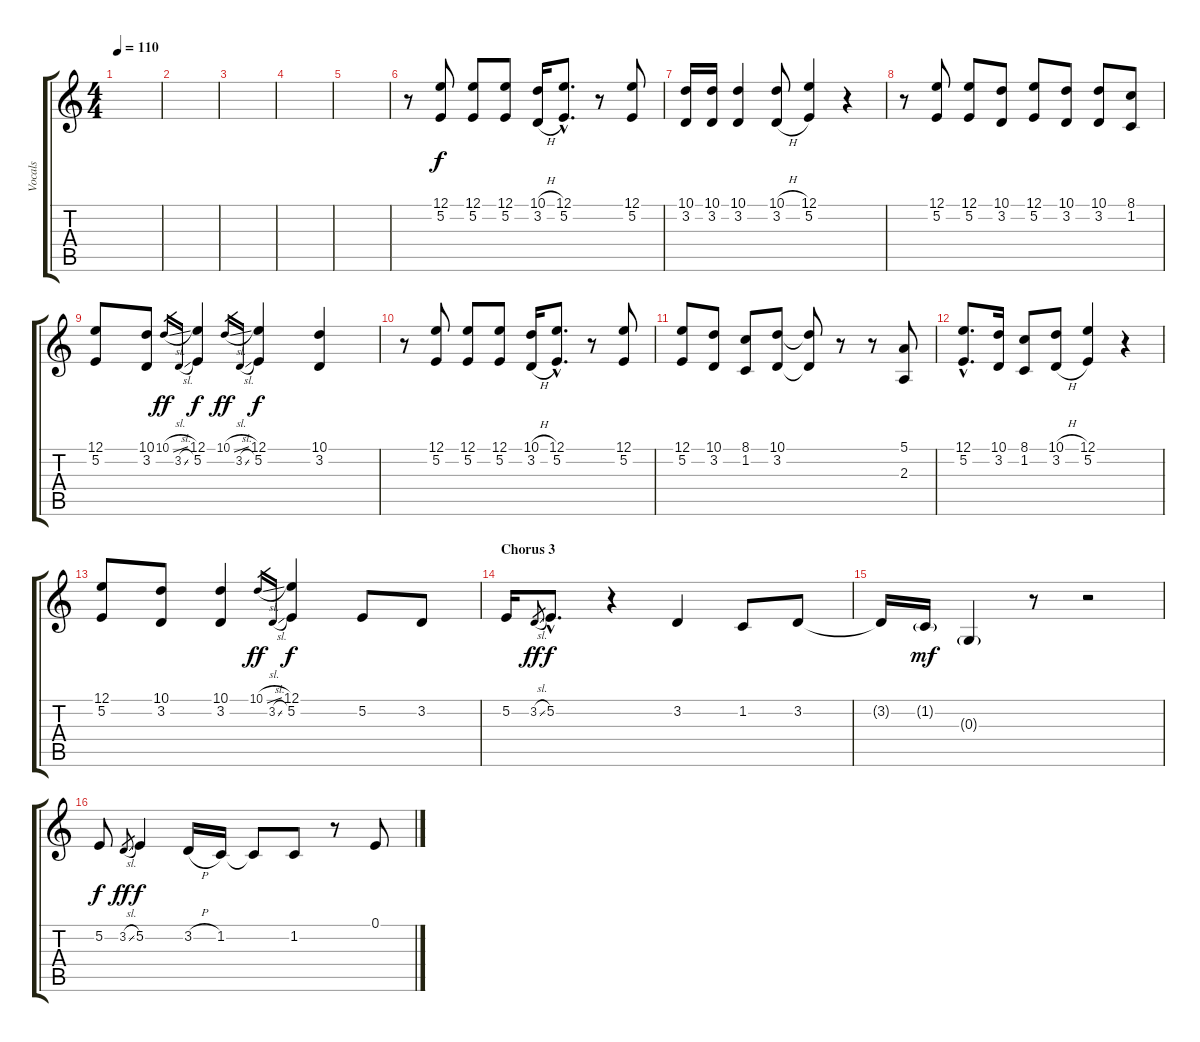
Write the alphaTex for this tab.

\track ("Vocals" "Vocals") {instrument lead2sawtooth}
\staff {score tabs}
\tuning (E4 B3 G3 D3 A2 E2) {hide}
\ts (4 4)
\tempo 110
\clef g2
\ks c
|
|
|
|
|
r.8{volume 12} (12.1 5.2).8 (12.1 5.2).8 (12.1 5.2).8 (10.1{h} 3.2{h}).16 (12.1{hac} 5.2{hac}).8{d} r.8 (12.1 5.2).8 |
(10.1 3.2).16 (10.1 3.2).16 (10.1 3.2).4 (10.1{h} 3.2{h}).8 (12.1 5.2).4 r.4 |
r.8 (12.1 5.2).8 (12.1 5.2).8 (10.1 3.2).8 (12.1 5.2).8 (10.1 3.2).8 (10.1 3.2).8 (8.1 1.2).8 |
(12.1 5.2).8 (10.1 3.2).8 10.1{sl}.16{gr dy ff} 3.2{sl}.16{gr} (12.1 5.2).4{dy f} 10.1{sl}.16{gr dy ff} 3.2{sl}.16{gr} (12.1 5.2).4{dy f} (10.1 3.2).4 |
r.8 (12.1 5.2).8 (12.1 5.2).8 (12.1 5.2).8 (10.1{h} 3.2{h}).16 (12.1{hac} 5.2{hac}).8{d} r.8 (12.1 5.2).8 |
(12.1 5.2).8 (10.1 3.2).8 (8.1 1.2).8 (10.1 3.2).8 (10.1{t} 3.2{t}).8 r.8 r.8 (5.1 2.3).8 |
(12.1{hac} 5.2{hac}).8{d} (10.1 3.2).16 (8.1 1.2).8 (10.1{h} 3.2{h}).8 (12.1 5.2).4 r.4 |
(12.1 5.2).8 (10.1 3.2).8 (10.1 3.2).4 10.1{sl}.16{gr dy ff} 3.2{sl}.16{gr} (12.1 5.2).4{dy f} 5.2.8{volume 13} 3.2.8 |
\section ("" "Chorus 3")
5.2.16 3.2{sl}.8{gr dy ff} 5.2{hac}.8{d dy f} r.4 3.2.4 1.2.8 3.2.8 |
3.2{t}.16 1.2{g}.16{dy mf} 0.3{g}.4 r.8 r.2 |
5.2.8{dy f} 3.2{sl}.8{gr dy ff} 5.2.4{dy f} 3.2{h}.16 1.2.16 1.2{t}.8 1.2.8 r.8 0.1.8
